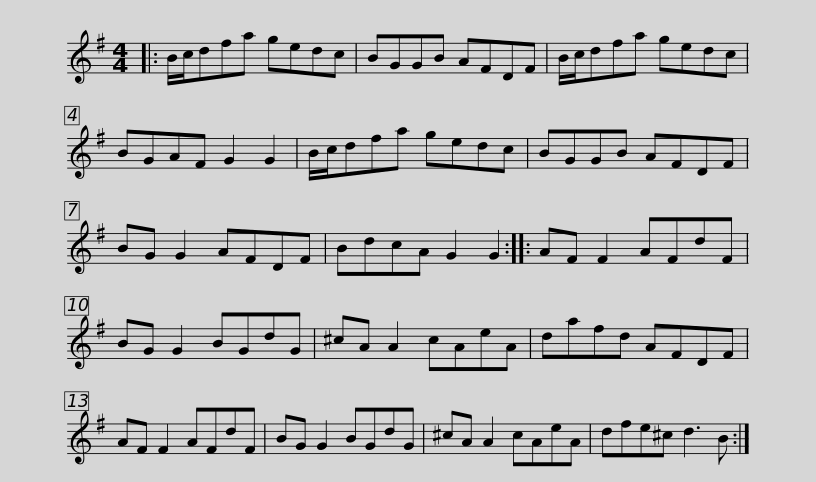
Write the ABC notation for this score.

X:1
L:1/8
M:4/4
I:linebreak $
K:G
V:1 treble
V:1
|: B/c/dfa gedc | BGGB AFDF | B/c/dfa gedc | BGAF G2 G2 | B/c/dfa gedc |$ %5
 BGGB AFDF | BG G2 AFDF | BdcA G2 G2 :: AF F2 AFdF | BG G2 BGdG | %10
 ^cA A2 cAeA |$ dafd AFDF | AF F2 AFdF | BG G2 BGdG | ^cA A2 cAeA | %15
 dfe^c d3 B :| %16
